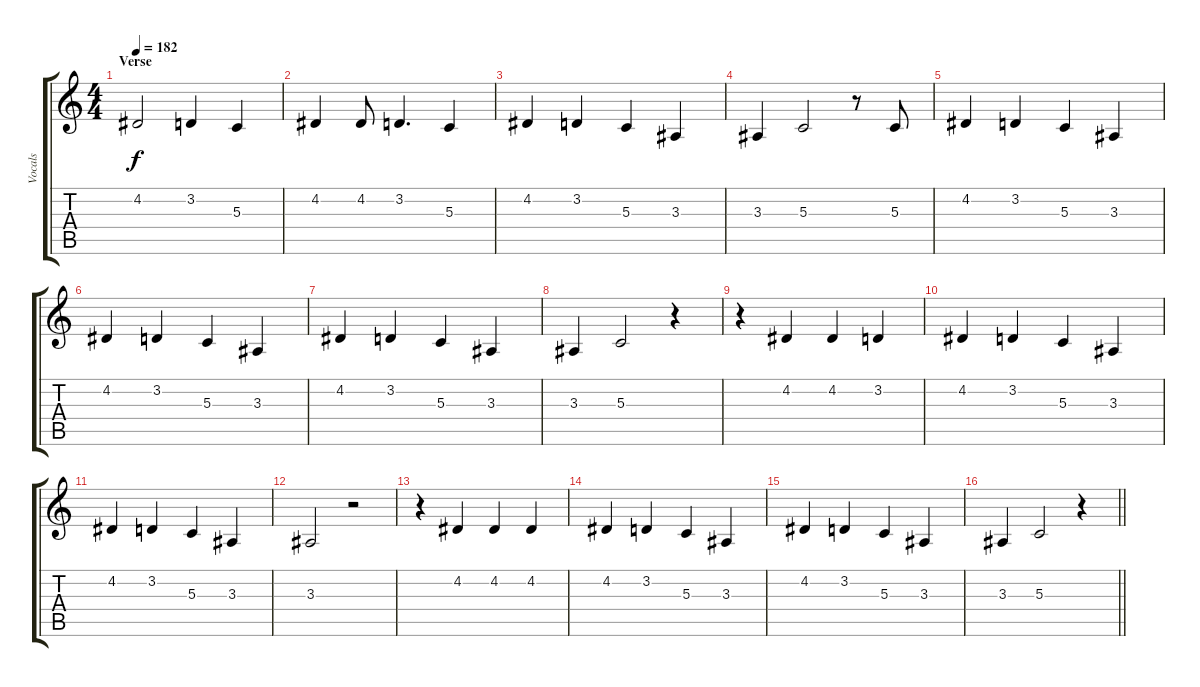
\track ("Vocals" "Vocals") {instrument altosax}
\staff {score tabs}
\tuning (E4 B3 G3 D3 A2 E2) {hide}
\ts (4 4)
\section ("" "Verse")
\tempo 182
\clef g2
\ks c
4.2.2{dy f} 3.2.4 5.3.4 |
4.2.4 4.2.8 3.2.4{d} 5.3.4 |
4.2.4 3.2.4 5.3.4 3.3.4 |
3.3.4 5.3.2 r.8 5.3.8 |
4.2.4 3.2.4 5.3.4 3.3.4 |
4.2.4 3.2.4 5.3.4 3.3.4 |
4.2.4 3.2.4 5.3.4 3.3.4 |
3.3.4 5.3.2 r.4 |
r.4 4.2.4 4.2.4 3.2.4 |
4.2.4 3.2.4 5.3.4 3.3.4 |
4.2.4 3.2.4 5.3.4 3.3.4 |
3.3.2 r.2 |
r.4 4.2.4 4.2.4 4.2.4 |
4.2.4 3.2.4 5.3.4 3.3.4 |
4.2.4 3.2.4 5.3.4 3.3.4 |
\barLineRight lightlight
3.3.4 5.3.2 r.4
